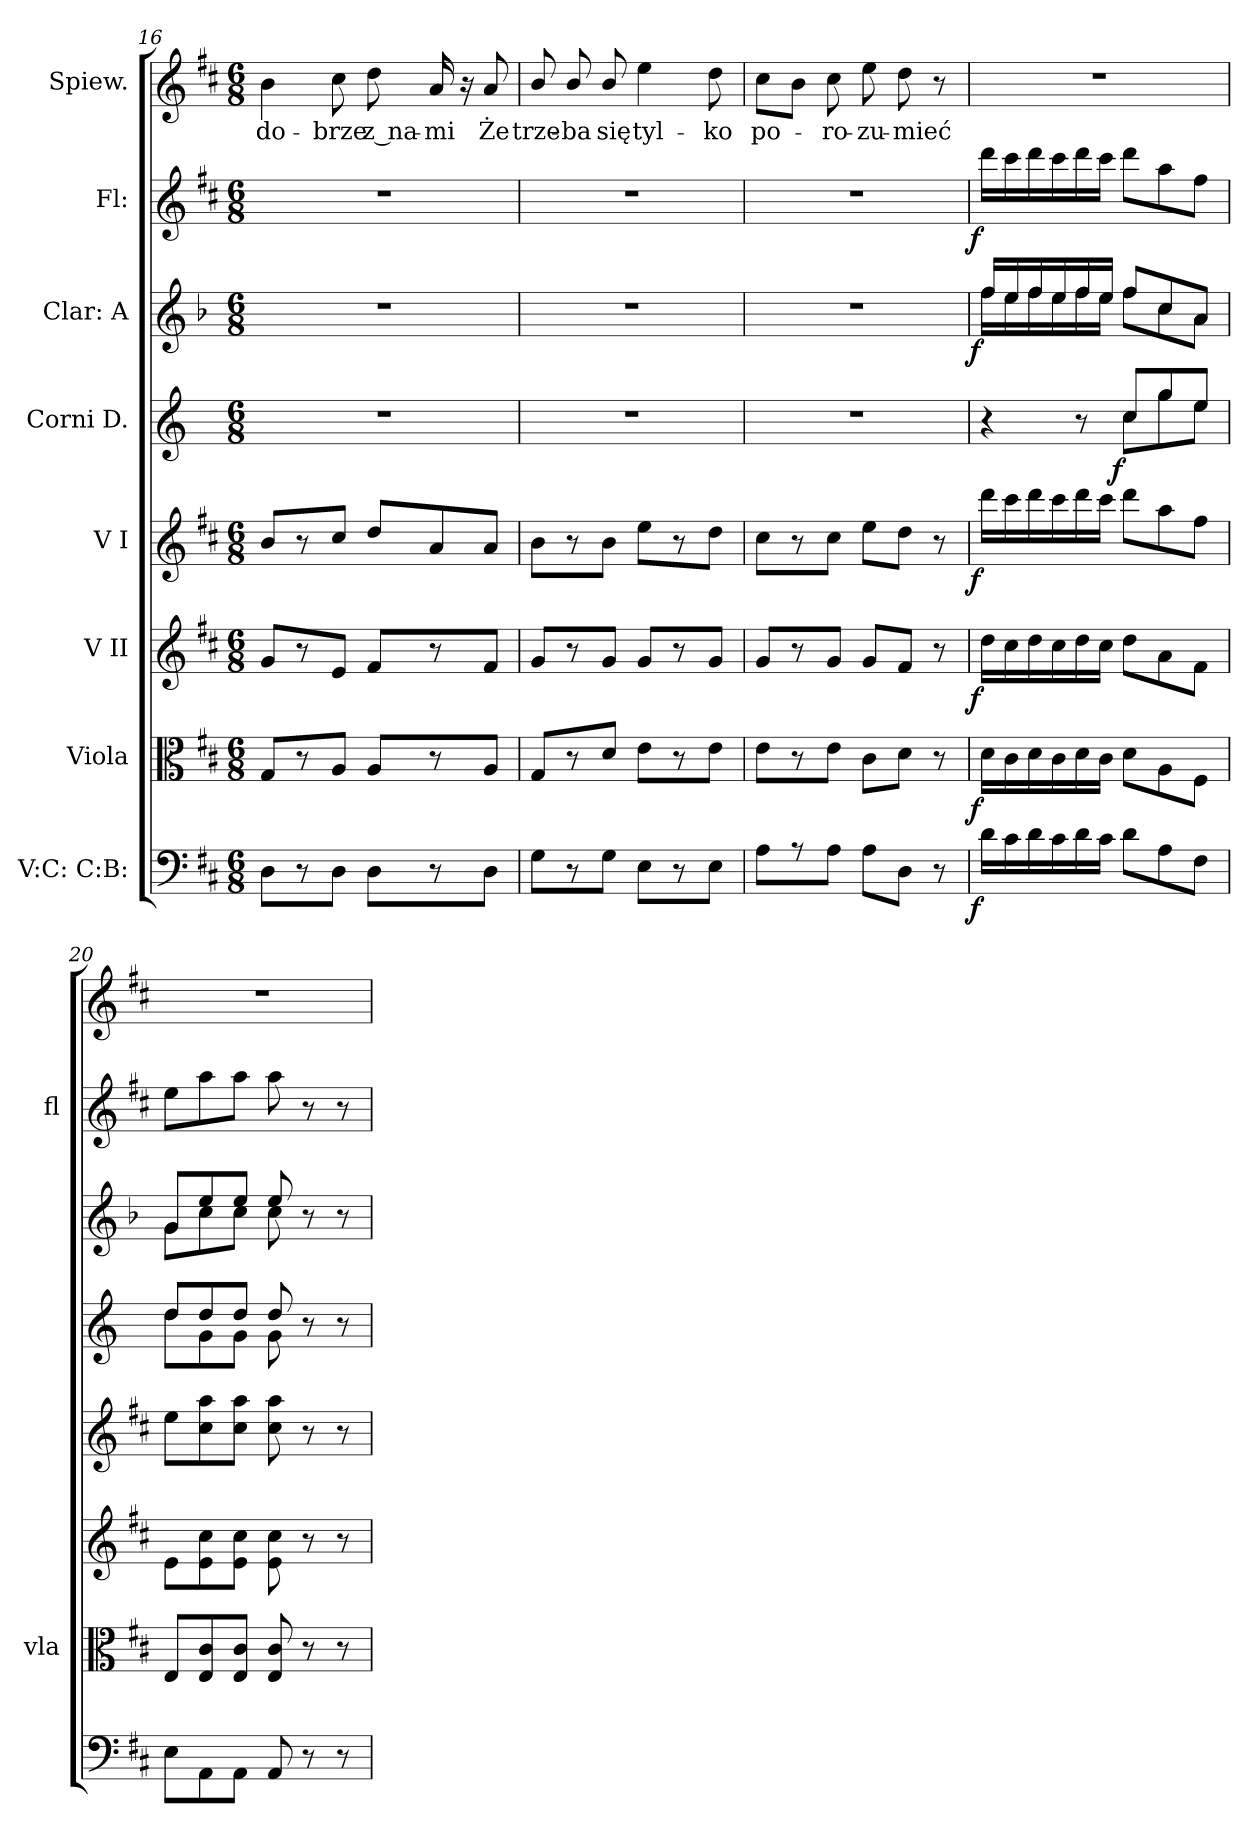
**kern	**dynam	**kern	**dynam	**kern	**dynam	**kern	**dynam	**kern	**dynam	**kern	**dynam	**kern	**dynam	**kern	**text
*part8	*part8	*part7	*part7	*part6	*part6	*part5	*part5	*part4	*part4	*part3	*part3	*part2	*part2	*part1	*part1
*staff8	*staff8	*staff7	*staff7	*staff6	*staff6	*staff5	*staff5	*staff4	*staff4	*staff3	*staff3	*staff2	*staff2	*staff1	*staff1
*I"V:C: C:B:	*	*I"Viola	*	*I"V II	*	*I"V I	*	*I"Corni D.	*	*I"Clar: A	*	*I"Fl:	*	*I"Spiew.	*
*	*	*I'vla	*	*	*	*	*	*	*	*	*	*I'fl	*	*	*
*clefF4	*	*clefC3	*	*clefG2	*	*clefG2	*	*clefG2	*	*clefG2	*	*clefG2	*	*clefG2	*
*	*	*	*	*	*	*	*	*ITrd6c10	*	*ITrd2c3	*	*	*	*	*
*k[f#c#]	*	*k[f#c#]	*	*k[f#c#]	*	*k[f#c#]	*	*k[f#c#]	*	*k[f#c#]	*	*k[f#c#]	*	*k[f#c#]	*
*M6/8	*	*M6/8	*	*M6/8	*	*M6/8	*	*M6/8	*	*M6/8	*	*M6/8	*	*M6/8	*
=16	=16	=16	=16	=16	=16	=16	=16	=16	=16	=16	=16	=16	=16	=16	=16
8D\L	.	8G/L	.	8g/L	.	8b/L	.	2.r	.	2.r	.	2.r	.	4b\	do-
8r	.	8r	.	8r	.	8r	.	.	.	.	.	.	.	.	.
8D\J	.	8A/J	.	8e/J	.	8cc#/J	.	.	.	.	.	.	.	8cc#\	-brze
8D\L	.	8A/L	.	8f#/L	.	8dd/L	.	.	.	.	.	.	.	8dd\	z na-
8r	.	8r	.	8r	.	8a/	.	.	.	.	.	.	.	16a/	-mi
.	.	.	.	.	.	.	.	.	.	.	.	.	.	16r	.
8D\J	.	8A/J	.	8f#/J	.	8a/J	.	.	.	.	.	.	.	8a/	Że
=17	=17	=17	=17	=17	=17	=17	=17	=17	=17	=17	=17	=17	=17	=17	=17
8G\L	.	8G/L	.	8g/L	.	8b\L	.	2.r	.	2.r	.	2.r	.	8b/	trze-
8r	.	8r	.	8r	.	8r	.	.	.	.	.	.	.	8b/	-ba
8G\J	.	8d/J	.	8g/J	.	8b\J	.	.	.	.	.	.	.	8b/	się
8E\L	.	8e\L	.	8g/L	.	8ee\L	.	.	.	.	.	.	.	4ee\	tyl-
8r	.	8r	.	8r	.	8r	.	.	.	.	.	.	.	.	.
8E\J	.	8e\J	.	8g/J	.	8dd\J	.	.	.	.	.	.	.	8dd\	-ko
=18	=18	=18	=18	=18	=18	=18	=18	=18	=18	=18	=18	=18	=18	=18	=18
8A\L	.	8e\L	.	8g/L	.	8cc#\L	.	2.r	.	2.r	.	2.r	.	8cc#\L	po-
8r	.	8r	.	8r	.	8r	.	.	.	.	.	.	.	8b\J	.
8A\J	.	8e\J	.	8g/J	.	8cc#\J	.	.	.	.	.	.	.	8cc#\	-ro-
8A\L	.	8c#\L	.	8g/L	.	8ee\L	.	.	.	.	.	.	.	8ee\	-zu-
8D\J	.	8d\J	.	8f#/J	.	8dd\J	.	.	.	.	.	.	.	8dd\	-mieć
8r	.	8r	.	8r	.	8r	.	.	.	.	.	.	.	8r	.
=19	=19	=19	=19	=19	=19	=19	=19	=19	=19	=19	=19	=19	=19	=19	=19
*	*	*	*	*	*	*	*	*^	*	*^	*	*	*	*	*
!	!LO:DY:b:rj	!	!LO:DY:b:rj	!	!LO:DY:b:rj	!	!LO:DY:b:rj	!	!	!	!	!	!LO:DY:b:rj	!	!LO:DY:b:rj	!	!
16d\LL	f	16d\LL	f	16dd\LL	f	16ddd\LL	f	4r	4ryy	.	16dd/LL	16dd\LL	f	16ddd\LL	f	2.r	.
16c#\	.	16c#\	.	16cc#\	.	16ccc#\	.	.	.	.	16cc#/	16cc#\	.	16ccc#\	.	.	.
16d\	.	16d\	.	16dd\	.	16ddd\	.	.	.	.	16dd/	16dd\	.	16ddd\	.	.	.
16c#\	.	16c#\	.	16cc#\	.	16ccc#\	.	.	.	.	16cc#/	16cc#\	.	16ccc#\	.	.	.
16d\	.	16d\	.	16dd\	.	16ddd\	.	8r	8ryy	.	16dd/	16dd\	.	16ddd\	.	.	.
16c#\JJ	.	16c#\JJ	.	16cc#\JJ	.	16ccc#\JJ	.	.	.	.	16cc#/JJ	16cc#\JJ	.	16ccc#\JJ	.	.	.
!	!	!	!	!	!	!	!	!	!	!LO:DY:b:rj	!	!	!	!	!	!	!
8d\L	.	8d\L	.	8dd\L	.	8ddd\L	.	8d/L	8d\L	f	8dd/L	8dd\L	.	8ddd\L	.	.	.
8A\	.	8A\	.	8a\	.	8aa\	.	8a/	8a\	.	8a/	8a\	.	8aa\	.	.	.
8F#\J	.	8F#\J	.	8f#\J	.	8ff#\J	.	8f#/J	8f#\J	.	8f#/J	8f#\J	.	8ff#\J	.	.	.
=20	=20	=20	=20	=20	=20	=20	=20	=20	=20	=20	=20	=20	=20	=20	=20	=20	=20
8E\L	.	8E/L	.	8e\L	.	8ee\L	.	8e/L	8e\L	.	8e/L	8e\L	.	8ee\L	.	2.r	.
8AA\	.	8E/ 8c#/	.	8e\ 8cc#\	.	8cc#\ 8aa\	.	8e/	8A\	.	8cc#/	8a\	.	8aa\	.	.	.
8AA\J	.	8E/ 8c#/J	.	8e\ 8cc#\J	.	8cc#\ 8aa\J	.	8e/J	8A\J	.	8cc#/J	8a\J	.	8aa\J	.	.	.
8AA/	.	8E/ 8c#/	.	8e\ 8cc#\	.	8cc#\ 8aa\	.	8e/	8A\	.	8cc#/	8a\	.	8aa\	.	.	.
8r	.	8r	.	8r	.	8r	.	8r	8ryy	.	8r	8ryy	.	8r	.	.	.
8r	.	8r	.	8r	.	8r	.	8r	8ryy	.	8r	8ryy	.	8r	.	.	.
*	*	*	*	*	*	*	*	*v	*v	*	*	*	*	*	*	*	*
*	*	*	*	*	*	*	*	*	*	*v	*v	*	*	*	*	*
=	=	=	=	=	=	=	=	=	=	=	=	=	=	=	=
*-	*-	*-	*-	*-	*-	*-	*-	*-	*-	*-	*-	*-	*-	*-	*-
